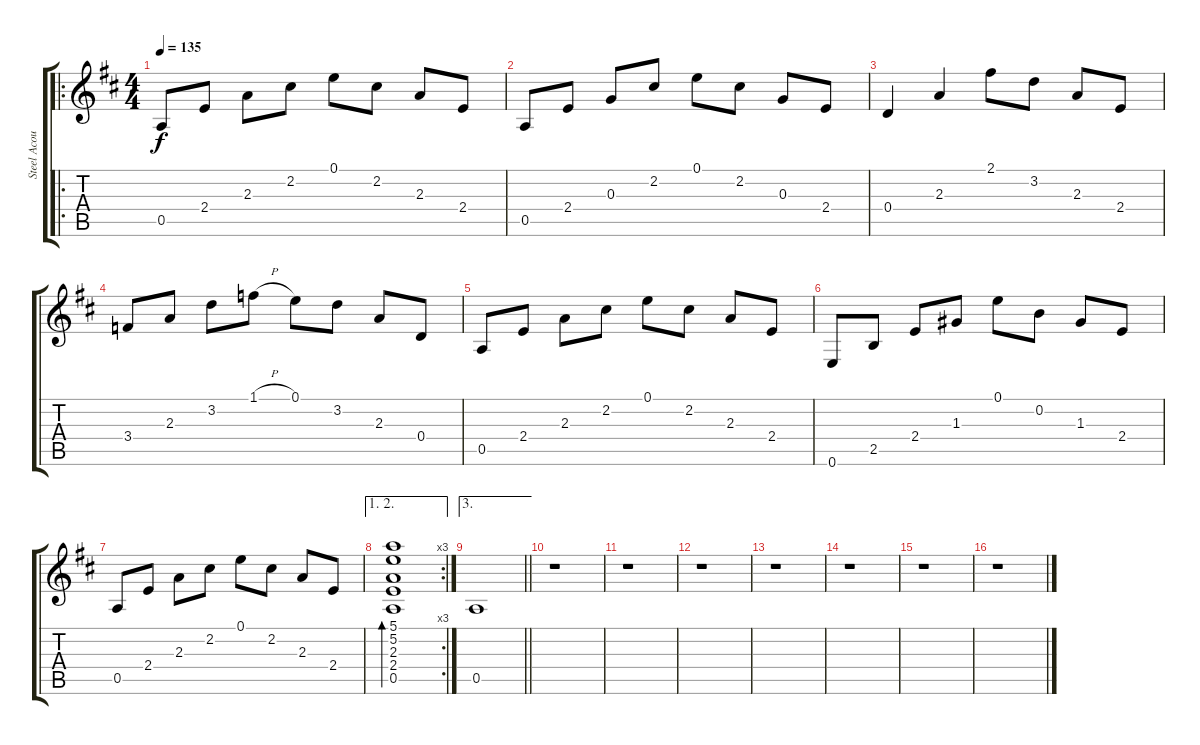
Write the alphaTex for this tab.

\track ("Steel Acoustic" "Steel Acou") {instrument acousticguitarsteel}
\staff {score tabs}
\tuning (E4 B3 G3 D3 A2 E2) {hide}
\ro
\ts (4 4)
\tempo 135
\clef g2
\ks d
0.5.8{dy f instrument acousticguitarsteel} 2.4.8 2.3.8 2.2.8 0.1.8 2.2.8 2.3.8 2.4.8 |
0.5.8 2.4.8 0.3.8 2.2.8 0.1.8 2.2.8 0.3.8 2.4.8 |
0.4.4 2.3.4 2.1.8 3.2.8 2.3.8 2.4.8 |
3.4.8 2.3.8 3.2.8 1.1{h}.8 0.1.8 3.2.8 2.3.8 0.4.8 |
0.5.8 2.4.8 2.3.8 2.2.8 0.1.8 2.2.8 2.3.8 2.4.8 |
0.6.8 2.5.8 2.4.8 1.3.8 0.1.8 0.2.8 1.3.8 2.4.8 |
0.5.8 2.4.8 2.3.8 2.2.8 0.1.8 2.2.8 2.3.8 2.4.8 |
\ae (1 2)
\rc 3
(5.1 5.2 2.3 2.4 0.5).1{bd 30} |
\ae 3
\barLineRight lightlight
0.5.1 |
r.1 |
r.1 |
r.1 |
r.1 |
r.1 |
r.1 |
r.1
